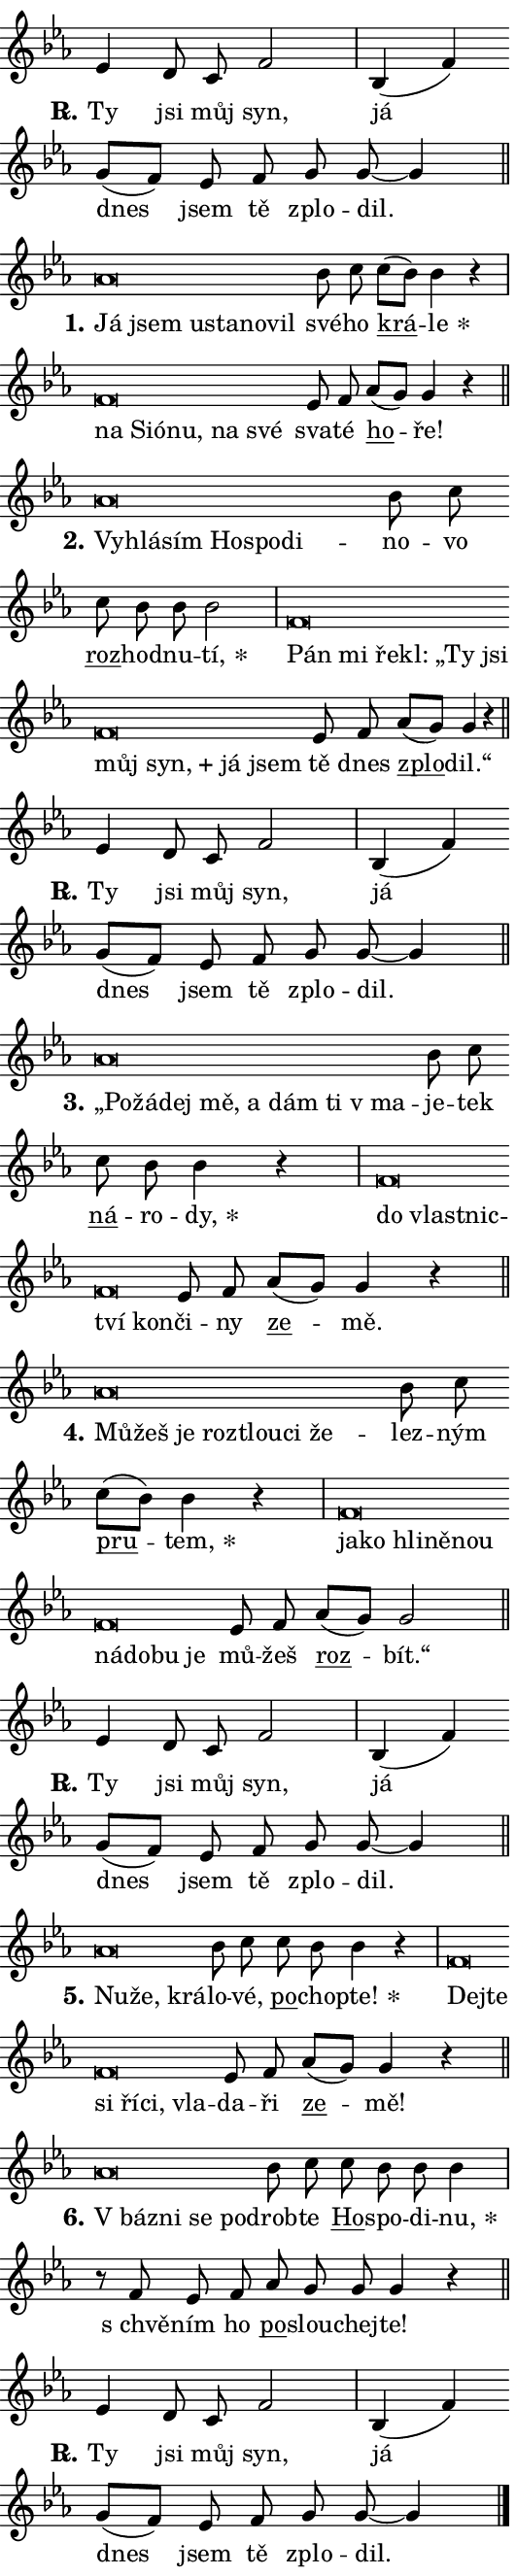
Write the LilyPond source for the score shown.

\version "2.24.0"
\header { tagline = "" }
\paper {
  indent = 0\cm
  top-margin = 0\cm
  right-margin = 0.13\cm % to fit lyric hyphens
  bottom-margin = 0\cm
  left-margin = 0\cm
  paper-width = 9\cm
  page-breaking = #ly:one-page-breaking
  system-system-spacing.basic-distance = #11
  score-system-spacing.basic-distance = #11
  ragged-last = ##f
}


%% Author: Thomas Morley
%% https://lists.gnu.org/archive/html/lilypond-user/2020-05/msg00002.html
#(define (line-position grob)
"Returns position of @var[grob} in current system:
   @code{'start}, if at first time-step
   @code{'end}, if at last time-step
   @code{'middle} otherwise
"
  (let* ((col (ly:item-get-column grob))
         (ln (ly:grob-object col 'left-neighbor))
         (rn (ly:grob-object col 'right-neighbor))
         (col-to-check-left (if (ly:grob? ln) ln col))
         (col-to-check-right (if (ly:grob? rn) rn col))
         (break-dir-left
           (and
             (ly:grob-property col-to-check-left 'non-musical #f)
             (ly:item-break-dir col-to-check-left)))
         (break-dir-right
           (and
             (ly:grob-property col-to-check-right 'non-musical #f)
             (ly:item-break-dir col-to-check-right))))
        (cond ((eqv? 1 break-dir-left) 'start)
              ((eqv? -1 break-dir-right) 'end)
              (else 'middle))))

#(define (tranparent-at-line-position vctor)
  (lambda (grob)
  "Relying on @code{line-position} select the relevant enry from @var{vctor}.
Used to determine transparency,"
    (case (line-position grob)
      ((end) (not (vector-ref vctor 0)))
      ((middle) (not (vector-ref vctor 1)))
      ((start) (not (vector-ref vctor 2))))))

noteHeadBreakVisibility =
#(define-music-function (break-visibility)(vector?)
"Makes @code{NoteHead}s transparent relying on @var{break-visibility}"
#{
  \override NoteHead.transparent =
    #(tranparent-at-line-position break-visibility)
#})

#(define delete-ledgers-for-transparent-note-heads
  (lambda (grob)
    "Reads whether a @code{NoteHead} is transparent.
If so this @code{NoteHead} is removed from @code{'note-heads} from
@var{grob}, which is supposed to be @code{LedgerLineSpanner}.
As a result ledgers are not printed for this @code{NoteHead}"
    (let* ((nhds-array (ly:grob-object grob 'note-heads))
           (nhds-list
             (if (ly:grob-array? nhds-array)
                 (ly:grob-array->list nhds-array)
                 '()))
           ;; Relies on the transparent-property being done before
           ;; Staff.LedgerLineSpanner.after-line-breaking is executed.
           ;; This is fragile ...
           (to-keep
             (remove
               (lambda (nhd)
                 (ly:grob-property nhd 'transparent #f))
               nhds-list)))
      ;; TODO find a better method to iterate over grob-arrays, similiar
      ;; to filter/remove etc for lists
      ;; For now rebuilt from scratch
      (set! (ly:grob-object grob 'note-heads)  '())
      (for-each
        (lambda (nhd)
          (ly:pointer-group-interface::add-grob grob 'note-heads nhd))
        to-keep))))

squashNotes = {
  \override NoteHead.X-extent = #'(-0.2 . 0.2)
  \override NoteHead.Y-extent = #'(-0.75 . 0)
  \override NoteHead.stencil =
    #(lambda (grob)
       (let ((pos (ly:grob-property grob 'staff-position)))
         (begin
           (if (< pos -7) (display "ERROR: Lower brevis then expected\n") (display ""))
           (if (<= pos -6) ly:text-interface::print ly:note-head::print))))
}
unSquashNotes = {
  \revert NoteHead.X-extent
  \revert NoteHead.Y-extent
  \revert NoteHead.stencil
}

hideNotes = \noteHeadBreakVisibility #begin-of-line-visible
unHideNotes = \noteHeadBreakVisibility #all-visible

% work-around for resetting accidentals
% https://lilypond.org/doc/v2.23/Documentation/notation/displaying-rhythms#unmetered-music
cadenzaMeasure = {
  \cadenzaOff
  \partial 1024 s1024
  \cadenzaOn
}

#(define-markup-command (accent layout props text) (markup?)
  "Underline accented syllable"
  (interpret-markup layout props
    #{\markup \override #'(offset . 4.3) \underline { #text }#}))

responsum = \markup \concat {
  "R" \hspace #-1.05 \path #0.1 #'((moveto 0 0.07) (lineto 0.9 0.8)) \hspace #0.05 "."
}

spaceSize = #0.6828661417322834 % exact space size for TeX Gyre Schola

\layout {
  \context {
    \Staff
    \remove "Time_signature_engraver"
    \override LedgerLineSpanner.after-line-breaking = #delete-ledgers-for-transparent-note-heads
  }
  \context {
    \Lyrics {
      \override LyricSpace.minimum-distance = \spaceSize
      \override LyricText.font-name = #"TeX Gyre Schola"
      \override LyricText.font-size = 1
      \override StanzaNumber.font-name = #"TeX Gyre Schola Bold"
      \override StanzaNumber.font-size = 1
    }
  }
  \context {
    \Score 
    \override NoteHead.text =
      #(lambda (grob) 
        (let ((pos (ly:grob-property grob 'staff-position)))
          #{\markup {
            \combine
              \halign #-0.55 \raise #(if (= pos -6) 0 0.5) \override #'(thickness . 2) \draw-line #'(3.2 . 0)
              \musicglyph "noteheads.sM1"
          }#}))
  }
}

% magnetic-lyrics.ily
%
%   written by
%     Jean Abou Samra <jean@abou-samra.fr>
%     Werner Lemberg <wl@gnu.org>
%
%   adapted by
%     Jiri Hon <jiri.hon@gmail.com>
%
% Version 2022-Apr-15

% https://www.mail-archive.com/lilypond-user@gnu.org/msg149350.html

#(define (Left_hyphen_pointer_engraver context)
   "Collect syllable-hyphen-syllable occurrences in lyrics and store
them in properties.  This engraver only looks to the left.  For
example, if the lyrics input is @code{foo -- bar}, it does the
following.

@itemize @bullet
@item
Set the @code{text} property of the @code{LyricHyphen} grob between
@q{foo} and @q{bar} to @code{foo}.

@item
Set the @code{left-hyphen} property of the @code{LyricText} grob with
text @q{foo} to the @code{LyricHyphen} grob between @q{foo} and
@q{bar}.
@end itemize

Use this auxiliary engraver in combination with the
@code{lyric-@/text::@/apply-@/magnetic-@/offset!} hook."
   (let ((hyphen #f)
         (text #f))
     (make-engraver
      (acknowledgers
       ((lyric-syllable-interface engraver grob source-engraver)
        (set! text grob)))
      (end-acknowledgers
       ((lyric-hyphen-interface engraver grob source-engraver)
        ;(when (not (grob::has-interface grob 'lyric-space-interface))
          (set! hyphen grob)));)
      ((stop-translation-timestep engraver)
       (when (and text hyphen)
         (ly:grob-set-object! text 'left-hyphen hyphen))
       (set! text #f)
       (set! hyphen #f)))))

#(define (lyric-text::apply-magnetic-offset! grob)
   "If the space between two syllables is less than the value in
property @code{LyricText@/.details@/.squash-threshold}, move the right
syllable to the left so that it gets concatenated with the left
syllable.

Use this function as a hook for
@code{LyricText@/.after-@/line-@/breaking} if the
@code{Left_@/hyphen_@/pointer_@/engraver} is active."
   (let ((hyphen (ly:grob-object grob 'left-hyphen #f)))
     (when hyphen
       (let ((left-text (ly:spanner-bound hyphen LEFT)))
         (when (grob::has-interface left-text 'lyric-syllable-interface)
           (let* ((common (ly:grob-common-refpoint grob left-text X))
                  (this-x-ext (ly:grob-extent grob common X))
                  (left-x-ext
                   (begin
                     ;; Trigger magnetism for left-text.
                     (ly:grob-property left-text 'after-line-breaking)
                     (ly:grob-extent left-text common X)))
                  ;; `delta` is the gap width between two syllables.
                  (delta (- (interval-start this-x-ext)
                            (interval-end left-x-ext)))
                  (details (ly:grob-property grob 'details))
                  (threshold (assoc-get 'squash-threshold details 0.2)))
             (when (< delta threshold)
               (let* (;; We have to manipulate the input text so that
                      ;; ligatures crossing syllable boundaries are not
                      ;; disabled.  For languages based on the Latin
                      ;; script this is essentially a beautification.
                      ;; However, for non-Western scripts it can be a
                      ;; necessity.
                      (lt (ly:grob-property left-text 'text))
                      (rt (ly:grob-property grob 'text))
                      (is-space (grob::has-interface hyphen 'lyric-space-interface))
                      (space (if is-space " " ""))
                      (extra-delta (if is-space spaceSize 0))
                      ;; Append new syllable.
                      (ltrt-space (if (and (string? lt) (string? rt))
                                (string-append lt space rt)
                                (make-concat-markup (list lt space rt))))
                      ;; Right-align `ltrt` to the right side.
                      (ltrt-space-markup (grob-interpret-markup
                               grob
                               (make-translate-markup
                                (cons (interval-length this-x-ext) 0)
                                (make-right-align-markup ltrt-space)))))
                 (begin
                   ;; Don't print `left-text`.
                   (ly:grob-set-property! left-text 'stencil #f)
                   ;; Set text and stencil (which holds all collected
                   ;; syllables so far) and shift it to the left.
                   (ly:grob-set-property! grob 'text ltrt-space)
                   (ly:grob-set-property! grob 'stencil ltrt-space-markup)
                   (ly:grob-translate-axis! grob (- (- delta extra-delta)) X))))))))))


#(define (lyric-hyphen::displace-bounds-first grob)
   ;; Make very sure this callback isn't triggered too early.
   (let ((left (ly:spanner-bound grob LEFT))
         (right (ly:spanner-bound grob RIGHT)))
     (ly:grob-property left 'after-line-breaking)
     (ly:grob-property right 'after-line-breaking)
     (ly:lyric-hyphen::print grob)))

squashThreshold = #0.4

\layout {
  \context {
    \Lyrics
    \consists #Left_hyphen_pointer_engraver
    \override LyricText.after-line-breaking =
      #lyric-text::apply-magnetic-offset!
    \override LyricHyphen.stencil = #lyric-hyphen::displace-bounds-first
    \override LyricText.details.squash-threshold = \squashThreshold
    \override LyricHyphen.minimum-distance = 0
    \override LyricHyphen.minimum-length = \squashThreshold
  }
}

squashText = \override LyricText.details.squash-threshold = 9999
unSquashText = \override LyricText.details.squash-threshold = \squashThreshold

leftText = \override LyricText.self-alignment-X = #LEFT
unLeftText = \revert LyricText.self-alignment-X

starOffset = #(lambda (grob) 
                (let ((x_offset (ly:self-alignment-interface::aligned-on-x-parent grob)))
                  (if (= x_offset 0) 0 (+ x_offset 1.2))))

star = #(define-music-function (syllable)(string?)
"Append star separator at the end of a syllable"
#{
  \once \override LyricText.X-offset = #starOffset
  \lyricmode { \markup {
    #syllable
    \override #'((font-name . "TeX Gyre Schola Bold")) \hspace #0.2 \lower #0.65 \larger "*"
  } }
#})

starAccent = #(define-music-function (syllable)(string?)
"Append star separator at the end of a syllable and make accent"
#{
  \once \override LyricText.X-offset = #starOffset
  \lyricmode { \markup {
    \accent #syllable
    \override #'((font-name . "TeX Gyre Schola Bold")) \hspace #0.2 \lower #0.65 \larger "*"
  } }
#})

breath = #(define-music-function (syllable)(string?)
"Append breathing indicator at the end of a syllable"
#{
  \lyricmode { \markup { #syllable "+" } }
#})

optionalBreath = #(define-music-function (syllable)(string?)
"Append optional breathing indicator at the end of a syllable"
#{
  \lyricmode { \markup { #syllable "(+)" } }
#})


\score {
    <<
        \new Voice = "melody" { \cadenzaOn \key es \major \relative { es'4 d8 c f2 \cadenzaMeasure \bar "|" bes,4( f') \bar "" g8[( f)] es f g g~ g4 \cadenzaMeasure \bar "||" \break } }
        \new Lyrics \lyricsto "melody" { \lyricmode { \set stanza = \responsum
Ty jsi můj syn, já dnes jsem tě zplo -- dil. } }
    >>
    \layout {}
}

\score {
    <<
        \new Voice = "melody" { \cadenzaOn \key es \major \relative { \squashNotes as'\breve*1/16 \hideNotes \breve*1/16 \bar "" \breve*1/16 \bar "" \breve*1/16 \bar "" \breve*1/16 \breve*1/16 \bar "" \unHideNotes \unSquashNotes bes8 c \bar "" c[( bes)] bes4 r \cadenzaMeasure \bar "|" \squashNotes f\breve*1/16 \hideNotes \breve*1/16 \bar "" \breve*1/16 \bar "" \breve*1/16 \bar "" \breve*1/16 \breve*1/16 \bar "" \unHideNotes \unSquashNotes es8 f \bar "" as[( g)] g4 r \cadenzaMeasure \bar "||" \break } }
        \new Lyrics \lyricsto "melody" { \lyricmode { \set stanza = "1."
\leftText Já \squashText jsem u -- sta -- no -- vil \unLeftText \unSquashText své -- ho \markup \accent krá -- \star le \leftText na \squashText Si -- ó -- nu, na své \unLeftText \unSquashText sva -- té \markup \accent ho -- ře! } }
    >>
    \layout {}
}

\score {
    <<
        \new Voice = "melody" { \cadenzaOn \key es \major \relative { \squashNotes as'\breve*1/16 \hideNotes \breve*1/16 \bar "" \breve*1/16 \bar "" \breve*1/16 \bar "" \breve*1/16 \breve*1/16 \bar "" \unHideNotes \unSquashNotes bes8 c \bar "" c bes bes bes2 \cadenzaMeasure \bar "|" \squashNotes f\breve*1/16 \hideNotes \breve*1/16 \bar "" \breve*1/16 \bar "" \breve*1/16 \bar "" \breve*1/16 \bar "" \breve*1/16 \bar "" \breve*1/16 \bar "" \breve*1/16 \bar "" \breve*1/16 \breve*1/16 \bar "" \unHideNotes \unSquashNotes es8 f \bar "" as[( g)] g4 r \cadenzaMeasure \bar "||" \break } }
        \new Lyrics \lyricsto "melody" { \lyricmode { \set stanza = "2."
\leftText Vy -- \squashText hlá -- sím Ho -- spo -- di -- \unLeftText \unSquashText no -- vo \markup \accent roz -- hod -- nu -- \star tí, \leftText Pán \squashText mi ře -- kl: „Ty jsi můj \breath "syn," já jsem \unLeftText \unSquashText tě dnes \markup \accent zplo -- dil.“ } }
    >>
    \layout {}
}

\score {
    <<
        \new Voice = "melody" { \cadenzaOn \key es \major \relative { es'4 d8 c f2 \cadenzaMeasure \bar "|" bes,4( f') \bar "" g8[( f)] es f g g~ g4 \cadenzaMeasure \bar "||" \break } }
        \new Lyrics \lyricsto "melody" { \lyricmode { \set stanza = \responsum
Ty jsi můj syn, já dnes jsem tě zplo -- dil. } }
    >>
    \layout {}
}

\score {
    <<
        \new Voice = "melody" { \cadenzaOn \key es \major \relative { \squashNotes as'\breve*1/16 \hideNotes \breve*1/16 \bar "" \breve*1/16 \bar "" \breve*1/16 \bar "" \breve*1/16 \bar "" \breve*1/16 \bar "" \breve*1/16 \breve*1/16 \bar "" \unHideNotes \unSquashNotes bes8 c \bar "" c bes bes4 r \cadenzaMeasure \bar "|" \squashNotes f\breve*1/16 \hideNotes \breve*1/16 \bar "" \breve*1/16 \bar "" \breve*1/16 \breve*1/16 \bar "" \unHideNotes \unSquashNotes es8 f \bar "" as[( g)] g4 r \cadenzaMeasure \bar "||" \break } }
        \new Lyrics \lyricsto "melody" { \lyricmode { \set stanza = "3."
\leftText „Po -- \squashText žá -- dej mě, a dám ti "v ma" -- \unLeftText \unSquashText je -- tek \markup \accent ná -- ro -- \star dy, \leftText do \squashText vlast -- nic -- tví kon -- \unLeftText \unSquashText či -- ny \markup \accent ze -- mě. } }
    >>
    \layout {}
}

\score {
    <<
        \new Voice = "melody" { \cadenzaOn \key es \major \relative { \squashNotes as'\breve*1/16 \hideNotes \breve*1/16 \bar "" \breve*1/16 \bar "" \breve*1/16 \bar "" \breve*1/16 \bar "" \breve*1/16 \breve*1/16 \bar "" \unHideNotes \unSquashNotes bes8 c \bar "" c[( bes)] bes4 r \cadenzaMeasure \bar "|" \squashNotes f\breve*1/16 \hideNotes \breve*1/16 \bar "" \breve*1/16 \bar "" \breve*1/16 \bar "" \breve*1/16 \bar "" \breve*1/16 \bar "" \breve*1/16 \bar "" \breve*1/16 \breve*1/16 \bar "" \unHideNotes \unSquashNotes es8 f \bar "" as[( g)] g2 \cadenzaMeasure \bar "||" \break } }
        \new Lyrics \lyricsto "melody" { \lyricmode { \set stanza = "4."
\leftText Mů -- \squashText žeš je roz -- tlou -- ci že -- \unLeftText \unSquashText lez -- ným \markup \accent pru -- \star tem, \leftText ja -- \squashText ko hli -- ně -- nou ná -- do -- bu je \unLeftText \unSquashText mů -- žeš \markup \accent roz -- bít.“ } }
    >>
    \layout {}
}

\score {
    <<
        \new Voice = "melody" { \cadenzaOn \key es \major \relative { es'4 d8 c f2 \cadenzaMeasure \bar "|" bes,4( f') \bar "" g8[( f)] es f g g~ g4 \cadenzaMeasure \bar "||" \break } }
        \new Lyrics \lyricsto "melody" { \lyricmode { \set stanza = \responsum
Ty jsi můj syn, já dnes jsem tě zplo -- dil. } }
    >>
    \layout {}
}

\score {
    <<
        \new Voice = "melody" { \cadenzaOn \key es \major \relative { \squashNotes as'\breve*1/16 \hideNotes \breve*1/16 \breve*1/16 \bar "" \unHideNotes \unSquashNotes bes8 c \bar "" c bes bes4 r \cadenzaMeasure \bar "|" \squashNotes f\breve*1/16 \hideNotes \breve*1/16 \bar "" \breve*1/16 \bar "" \breve*1/16 \bar "" \breve*1/16 \breve*1/16 \bar "" \unHideNotes \unSquashNotes es8 f \bar "" as[( g)] g4 r \cadenzaMeasure \bar "||" \break } }
        \new Lyrics \lyricsto "melody" { \lyricmode { \set stanza = "5."
\leftText Nu -- \squashText že, krá -- \unLeftText \unSquashText lo -- vé, \markup \accent po -- cho -- \star pte! \leftText Dej -- \squashText te si ří -- ci, vla -- \unLeftText \unSquashText da -- ři \markup \accent ze -- mě! } }
    >>
    \layout {}
}

\score {
    <<
        \new Voice = "melody" { \cadenzaOn \key es \major \relative { \squashNotes as'\breve*1/16 \hideNotes \breve*1/16 \bar "" \breve*1/16 \breve*1/16 \bar "" \unHideNotes \unSquashNotes bes8 c \bar "" c bes bes bes4 \cadenzaMeasure \bar "|" r8 f8 es8 f \bar "" as g g g4 r \cadenzaMeasure \bar "||" \break } }
        \new Lyrics \lyricsto "melody" { \lyricmode { \set stanza = "6."
\leftText "V báz" -- \squashText ni se po -- \unLeftText \unSquashText drob -- te \markup \accent Ho -- spo -- di -- \star nu, "s chvě" -- ním ho \markup \accent po -- slou -- chej -- te! } }
    >>
    \layout {}
}

\score {
    <<
        \new Voice = "melody" { \cadenzaOn \key es \major \relative { es'4 d8 c f2 \cadenzaMeasure \bar "|" bes,4( f') \bar "" g8[( f)] es f g g~ g4 \cadenzaMeasure \bar "||" \break } \bar "|." }
        \new Lyrics \lyricsto "melody" { \lyricmode { \set stanza = \responsum
Ty jsi můj syn, já dnes jsem tě zplo -- dil. } }
    >>
    \layout {}
}
